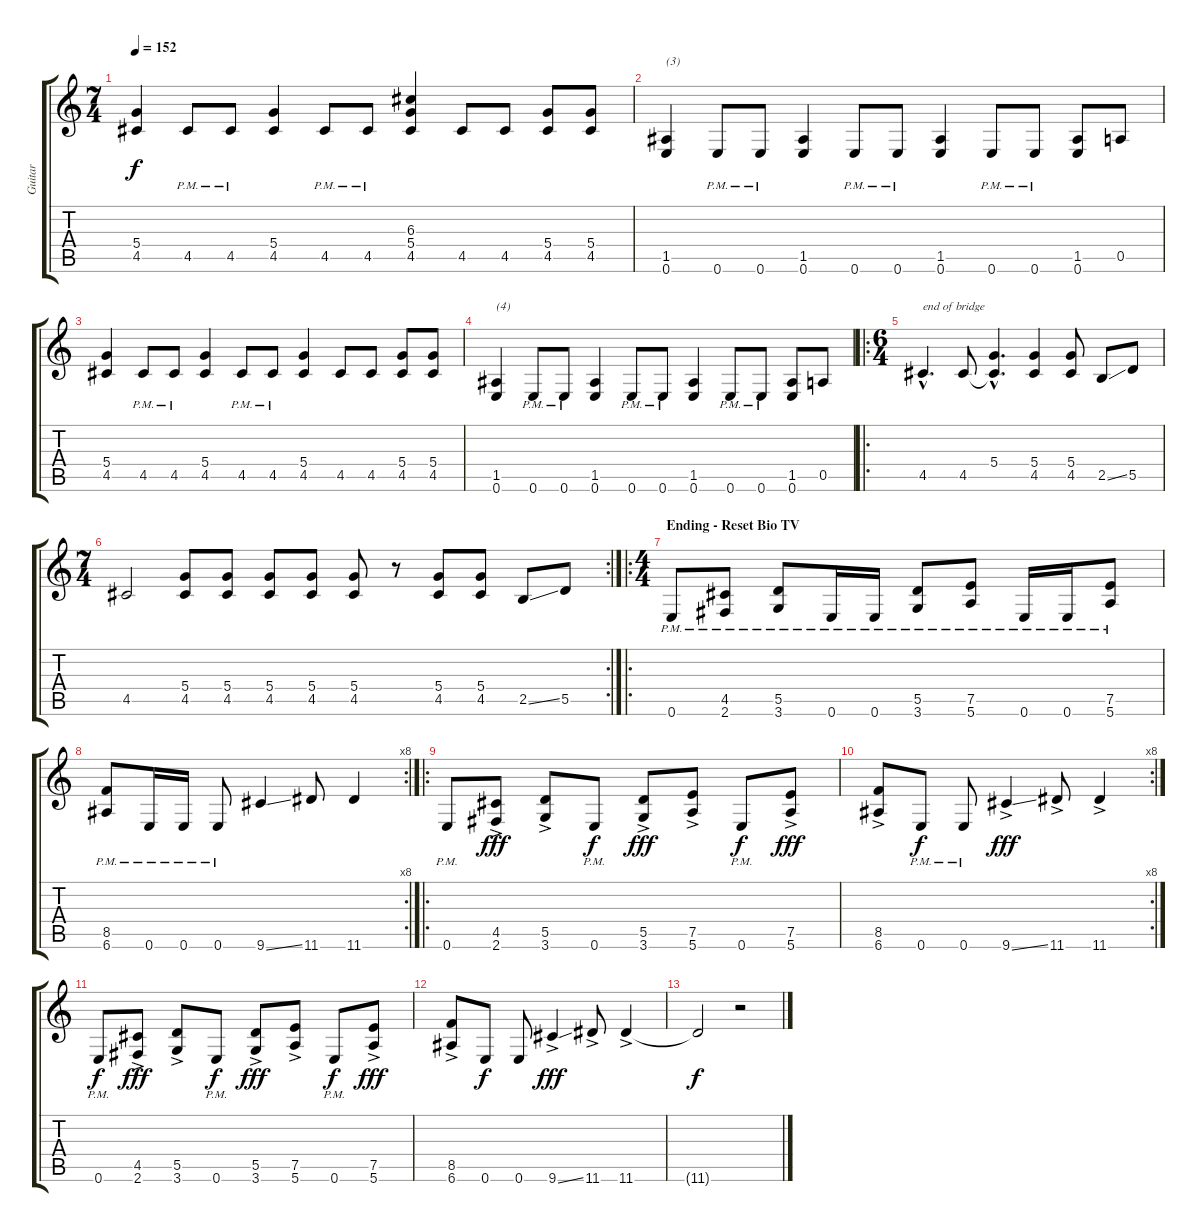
\track ("Guitar" "Guitar") {instrument distortionguitar}
\staff {score tabs}
\tuning (E4 B3 G3 D3 A2 E2) {hide}
\ts (7 4)
\tempo 152
\clef g2
\ks c
(5.4 4.5).4{dy f} 4.5{pm}.8 4.5{pm}.8 (5.4 4.5).4 4.5{pm}.8 4.5{pm}.8 (6.3 5.4 4.5).4 4.5.8 4.5.8 (5.4 4.5).8 (5.4 4.5).8 |
(1.5 0.6).4{txt "(3)"} 0.6{pm}.8 0.6{pm}.8 (1.5 0.6).4 0.6{pm}.8 0.6{pm}.8 (1.5 0.6).4 0.6{pm}.8 0.6{pm}.8 (1.5 0.6).8 0.5.8 |
(5.4 4.5).4 4.5{pm}.8 4.5{pm}.8 (5.4 4.5).4 4.5{pm}.8 4.5{pm}.8 (5.4 4.5).4 4.5.8 4.5.8 (5.4 4.5).8 (5.4 4.5).8 |
(1.5 0.6).4{txt "(4)"} 0.6{pm}.8 0.6{pm}.8 (1.5 0.6).4 0.6{pm}.8 0.6{pm}.8 (1.5 0.6).4 0.6{pm}.8 0.6{pm}.8 (1.5 0.6).8 0.5.8 |
\ro
\ts (6 4)
4.5{hac}.4{d txt "end of bridge"} 4.5.8 (5.4{hac} 4.5{hac t}).4{d} (5.4 4.5).4 (5.4 4.5).8 2.5{ss}.8 5.5.8 |
\rc 2
\ts (7 4)
4.5.2 (5.4 4.5).8 (5.4 4.5).8 (5.4 4.5).8 (5.4 4.5).8 (5.4 4.5).8 r.8 (5.4 4.5).8 (5.4 4.5).8 2.5{ss}.8 5.5.8 |
\ro
\ts (4 4)
\section ("" "Ending - Reset Bio TV")
0.6{pm}.8 (4.5{pm} 2.6{pm}).8 (5.5{pm} 3.6{pm}).8 0.6{pm}.16 0.6{pm}.16 (5.5{pm} 3.6{pm}).8 (7.5{pm} 5.6{pm}).8 0.6{pm}.16 0.6{pm}.16 (7.5{pm} 5.6{pm}).8 |
\rc 8
(8.5{pm} 6.6{pm}).8 0.6{pm}.16 0.6{pm}.16 0.6{pm}.8 9.6{ss}.4 11.6.8 11.6.4 |
\ro
0.6{pm}.8 (4.5{ac} 2.6{ac}).8{dy fff} (5.5{ac} 3.6{ac}).8 0.6{pm}.8{dy f} (5.5{ac} 3.6{ac}).8{dy fff} (7.5{ac} 5.6{ac}).8 0.6{pm}.8{dy f} (7.5{ac} 5.6{ac}).8{dy fff} |
\rc 8
(8.5{ac} 6.6{ac}).8 0.6{pm}.8{dy f} 0.6{pm}.8 9.6{ss ac}.4{dy fff} 11.6{ac}.8 11.6{ac}.4 |
0.6{pm}.8{dy f} (4.5{ac} 2.6{ac}).8{dy fff} (5.5{ac} 3.6{ac}).8 0.6{pm}.8{dy f} (5.5{ac} 3.6{ac}).8{dy fff} (7.5{ac} 5.6{ac}).8 0.6{pm}.8{dy f} (7.5{ac} 5.6{ac}).8{dy fff} |
(8.5{ac} 6.6{ac}).8 0.6.8{dy f} 0.6.8 9.6{ss ac}.4{dy fff} 11.6{ac}.8 11.6{ac}.4 |
11.6{t}.2{dy f} r.2
